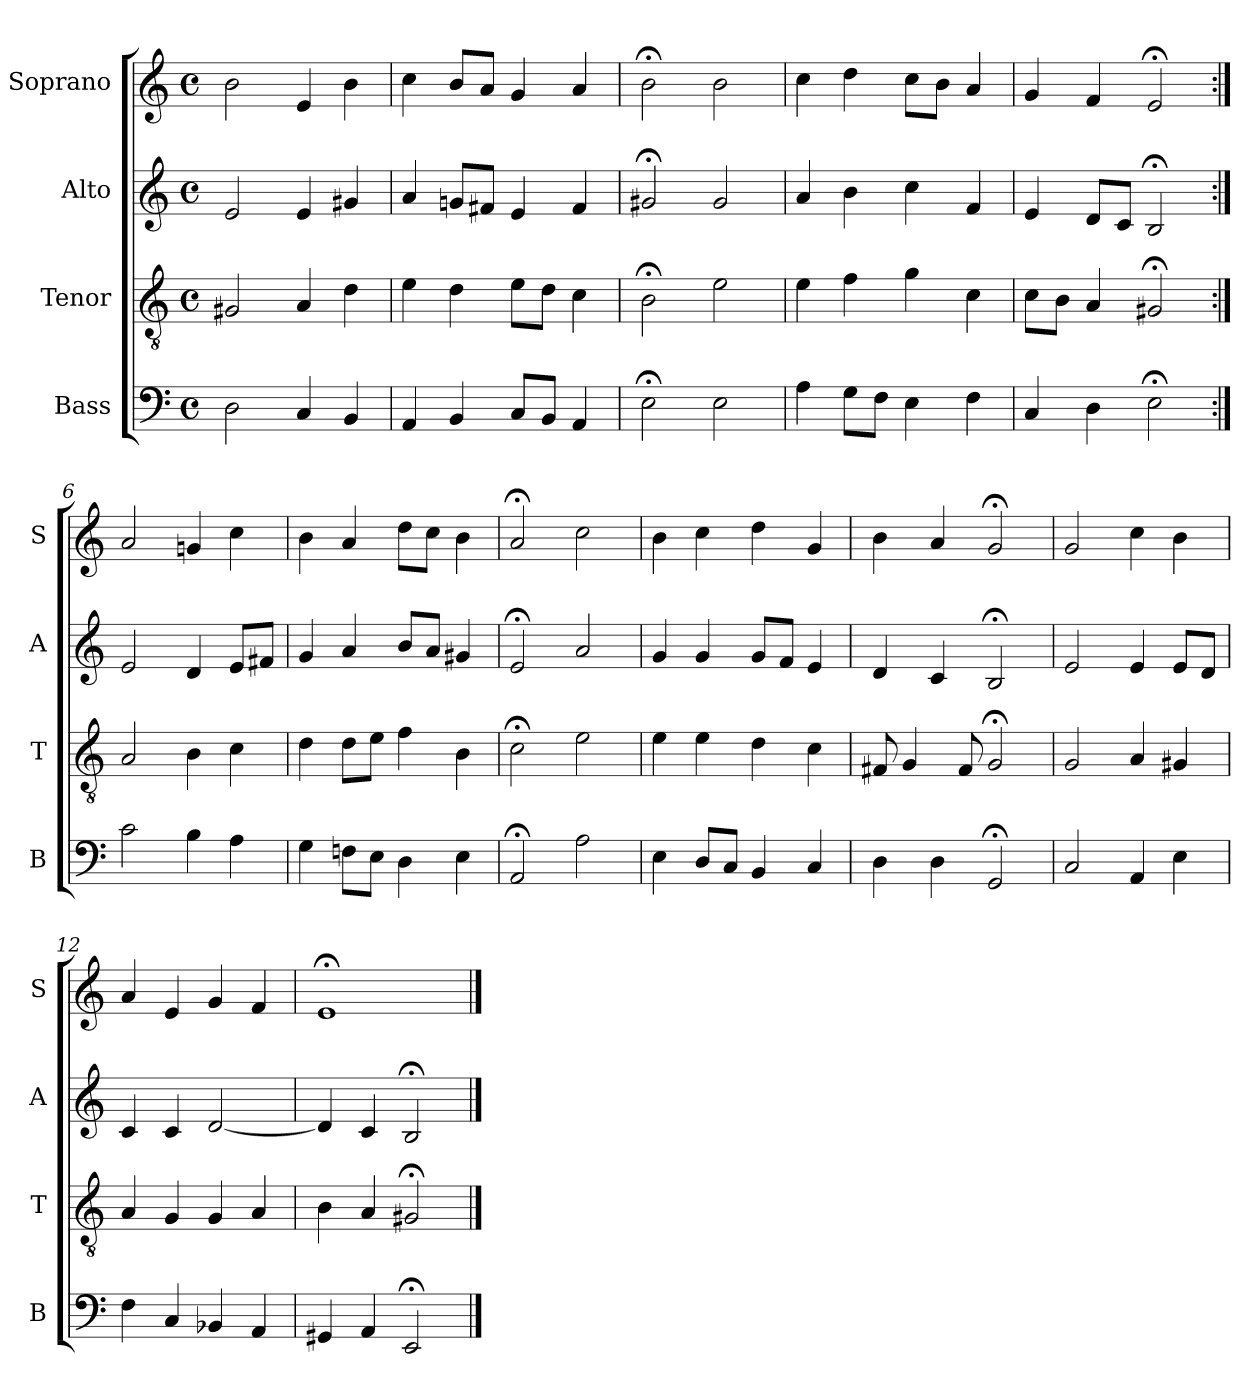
**kern	**kern	**kern	**kern
*part4	*part3	*part2	*part1
*staff4	*staff3	*staff2	*staff1
*I"Bass	*I"Tenor	*I"Alto	*I"Soprano
*I'B	*I'T	*I'A	*I'S
*clefF4	*clefGv2	*clefG2	*clefG2
*k[]	*k[]	*k[]	*k[]
*a:	*a:	*a:	*a:
*M4/4	*M4/4	*M4/4	*M4/4
*met(c)	*met(c)	*met(c)	*met(c)
*MM100	*MM100	*MM100	*MM100
=1	=1	=1	=1
2D	2G#X	2e	2b
4C	4A	4e	4e
4BB	4d	4g#X	4b
=2	=2	=2	=2
4AA	4e	4a	4cc
4BB	4d	8gnL	8bL
.	.	8f#XJ	8aJ
8CL	8eL	4e	4g
8BBJ	8dJ	.	.
4AA	4c	4f#	4a
=3	=3	=3	=3
2E;<	2B;<	2g#X;<	2b;<
2E	2e	2g#	2b
=4	=4	=4	=4
4A	4e	4a	4cc
8GL	4f	4b	4dd
8FJ	.	.	.
4E	4g	4cc	8ccL
.	.	.	8bJ
4F	4c	4f	4a
=5	=5	=5	=5
4C	8cL	4e	4g
.	8BJ	.	.
4D	4A	8dL	4f
.	.	8cJ	.
2E;<	2G#X;<	2B;<	2e;<
=6:|!	=6:|!	=6:|!	=6:|!
2c	2A	2e	2a
4B	4B	4d	4gn
4A	4c	8eL	4cc
.	.	8f#XJ	.
=7	=7	=7	=7
4G	4d	4g	4b
8FnL	8dL	4a	4a
8EJ	8eJ	.	.
4D	4f	8bL	8ddL
.	.	8aJ	8ccJ
4E	4B	4g#X	4b
=8	=8	=8	=8
2AA;<	2c;<	2e;<	2a;<
2A	2e	2a	2cc
=9	=9	=9	=9
4E	4e	4g	4b
8DL	4e	4g	4cc
8CJ	.	.	.
4BB	4d	8gL	4dd
.	.	8fJ	.
4C	4c	4e	4g
=10	=10	=10	=10
4D	8F#X	4d	4b
.	4G	.	.
4D	.	4c	4a
.	8F#	.	.
2GG;<	2G;<	2B;<	2g;<
=11	=11	=11	=11
2C	2G	2e	2g
4AA	4A	4e	4cc
4E	4G#X	8eL	4b
.	.	8dJ	.
=12	=12	=12	=12
4F	4A	4c	4a
4C	4G	4c	4e
4BB-X	4G	[2d	4g
4AA	4A	.	4f
=13	=13	=13	=13
4GG#X	4B	4d]	1e;<
4AA	4A	4c	.
2EE;<	2G#X;<	2B;<	.
==	==	==	==
*-	*-	*-	*-
